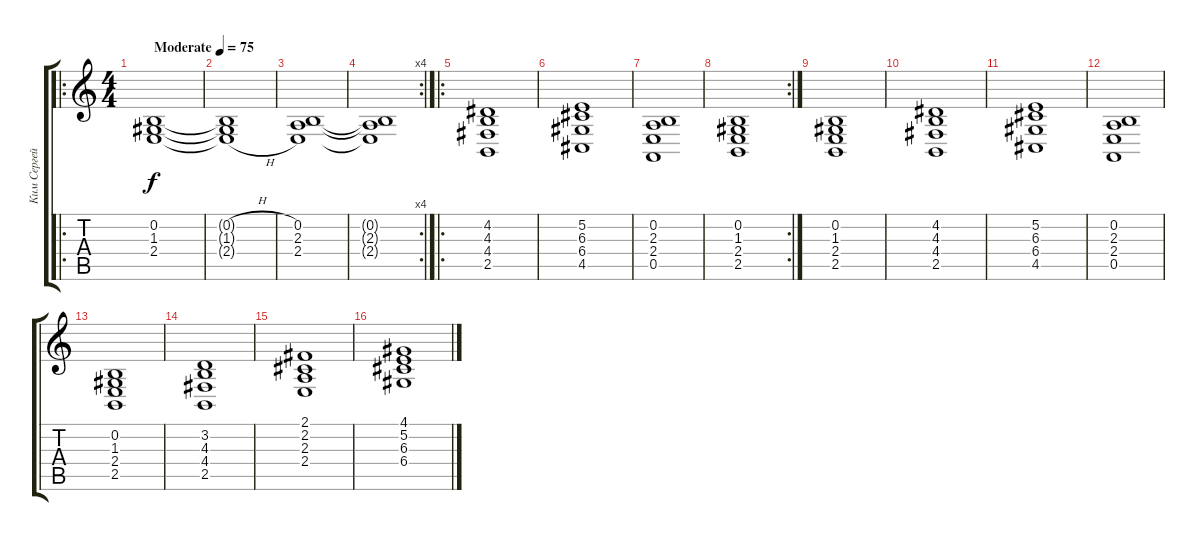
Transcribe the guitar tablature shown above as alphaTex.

\track ("Ким Сергей" "Ким Сергей") {instrument synthstrings1}
\staff {score tabs}
\tuning (E4 B3 G3 D3 A2 E2) {hide}
\ro
\ts (4 4)
\tempo (75 "Moderate")
\clef g2
\ks c
(0.2 1.3 2.4).1{dy f instrument synthstrings1} |
(0.2{h t} 1.3{h t} 2.4{h t}).1 |
(0.2 2.3 2.4).1 |
\rc 4
(0.2{t} 2.3{t} 2.4{t}).1 |
\ro
(4.2 4.3 4.4 2.5).1 |
(5.2 6.3 6.4 4.5).1 |
(0.2 2.3 2.4 0.5).1 |
\rc 2
(0.2 1.3 2.4 2.5).1 |
(0.2 1.3 2.4 2.5).1 |
(4.2 4.3 4.4 2.5).1 |
(5.2 6.3 6.4 4.5).1 |
(0.2 2.3 2.4 0.5).1 |
(0.2 1.3 2.4 2.5).1 |
(3.2 4.3 4.4 2.5).1 |
(2.1 2.2 2.3 2.4).1 |
(4.1 5.2 6.3 6.4).1
